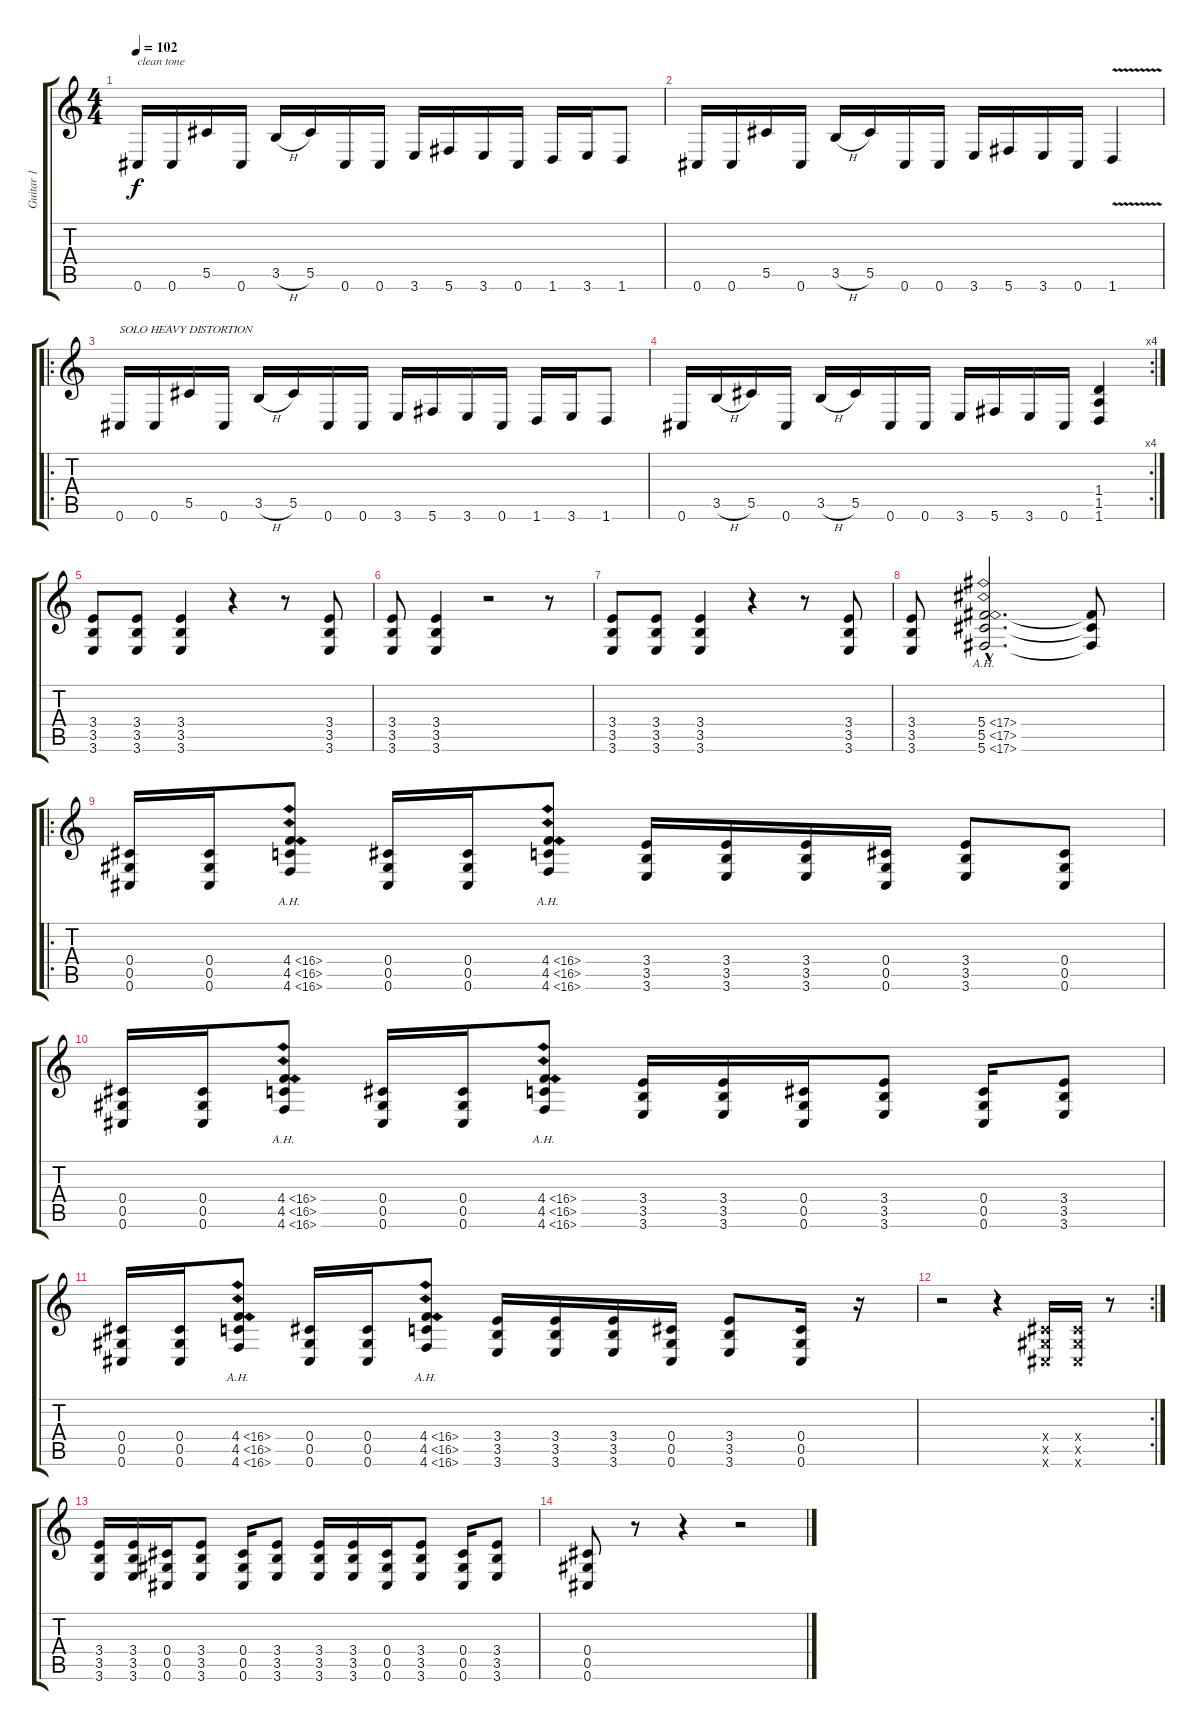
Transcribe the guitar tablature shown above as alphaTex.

\track ("Guitar 1" "Guitar 1") {instrument distortionguitar}
\staff {score tabs}
\tuning (Eb4 Bb3 Gb3 Db3 Ab2 Db2) {hide}
\ts (4 4)
\tempo 102
\clef g2
\ks c
0.6.16{txt "clean tone" dy f instrument electricguitarclean} 0.6.16 5.5.16 0.6.16 3.5{h}.16 5.5.16 0.6.16 0.6.16 3.6.16 5.6.16 3.6.16 0.6.16 1.6.16 3.6.16 1.6.8 |
0.6.16 0.6.16 5.5.16 0.6.16 3.5{h}.16 5.5.16 0.6.16 0.6.16 3.6.16 5.6.16 3.6.16 0.6.16 1.6{v}.4 |
\ro
0.6.16{txt "SOLO HEAVY DISTORTION" instrument distortionguitar} 0.6.16 5.5.16 0.6.16 3.5{h}.16 5.5.16 0.6.16 0.6.16 3.6.16 5.6.16 3.6.16 0.6.16 1.6.16 3.6.16 1.6.8 |
\rc 4
0.6.16 3.5{h}.16 5.5.16 0.6.16 3.5{h}.16 5.5.16 0.6.16 0.6.16 3.6.16 5.6.16 3.6.16 0.6.16 (1.4 1.5 1.6).4 |
(3.4 3.5 3.6).8 (3.4 3.5 3.6).8 (3.4 3.5 3.6).4 r.4 r.8 (3.4 3.5 3.6).8 |
(3.4 3.5 3.6).8 (3.4 3.5 3.6).4 r.2 r.8 |
(3.4 3.5 3.6).8 (3.4 3.5 3.6).8 (3.4 3.5 3.6).4 r.4 r.8 (3.4 3.5 3.6).8 |
(3.4 3.5 3.6).8 (5.4{ah 12 hac} 5.5{ah 12 hac} 5.6{ah 12 hac}).2{d} (5.4{t} 5.5{t} 5.6{t}).8 |
\ro
(0.4 0.5 0.6).16 (0.4 0.5 0.6).16 (4.4{ah 12} 4.5{ah 12} 4.6{ah 12}).8 (0.4 0.5 0.6).16 (0.4 0.5 0.6).16 (4.4{ah 12} 4.5{ah 12} 4.6{ah 12}).8 (3.4 3.5 3.6).16 (3.4 3.5 3.6).16 (3.4 3.5 3.6).16 (0.4 0.5 0.6).16 (3.4 3.5 3.6).8 (0.4 0.5 0.6).8 |
(0.4 0.5 0.6).16 (0.4 0.5 0.6).16 (4.4{ah 12} 4.5{ah 12} 4.6{ah 12}).8 (0.4 0.5 0.6).16 (0.4 0.5 0.6).16 (4.4{ah 12} 4.5{ah 12} 4.6{ah 12}).8 (3.4 3.5 3.6).16 (3.4 3.5 3.6).16 (0.4 0.5 0.6).16 (3.4 3.5 3.6).8 (0.4 0.5 0.6).16 (3.4 3.5 3.6).8 |
(0.4 0.5 0.6).16 (0.4 0.5 0.6).16 (4.4{ah 12} 4.5{ah 12} 4.6{ah 12}).8 (0.4 0.5 0.6).16 (0.4 0.5 0.6).16 (4.4{ah 12} 4.5{ah 12} 4.6{ah 12}).8 (3.4 3.5 3.6).16 (3.4 3.5 3.6).16 (3.4 3.5 3.6).16 (0.4 0.5 0.6).16 (3.4 3.5 3.6).8 (0.4 0.5 0.6).16 r.16 |
\rc 2
r.2 r.4 (0.4{x} 0.5{x} 0.6{x}).16 (0.4{x} 0.5{x} 0.6{x}).16 r.8 |
(3.4 3.5 3.6).16 (3.4 3.5 3.6).16 (0.4 0.5 0.6).16 (3.4 3.5 3.6).8 (0.4 0.5 0.6).16 (3.4 3.5 3.6).8 (3.4 3.5 3.6).16 (3.4 3.5 3.6).16 (0.4 0.5 0.6).16 (3.4 3.5 3.6).8 (0.4 0.5 0.6).16 (3.4 3.5 3.6).8 |
(0.4 0.5 0.6).8 r.8 r.4 r.2
